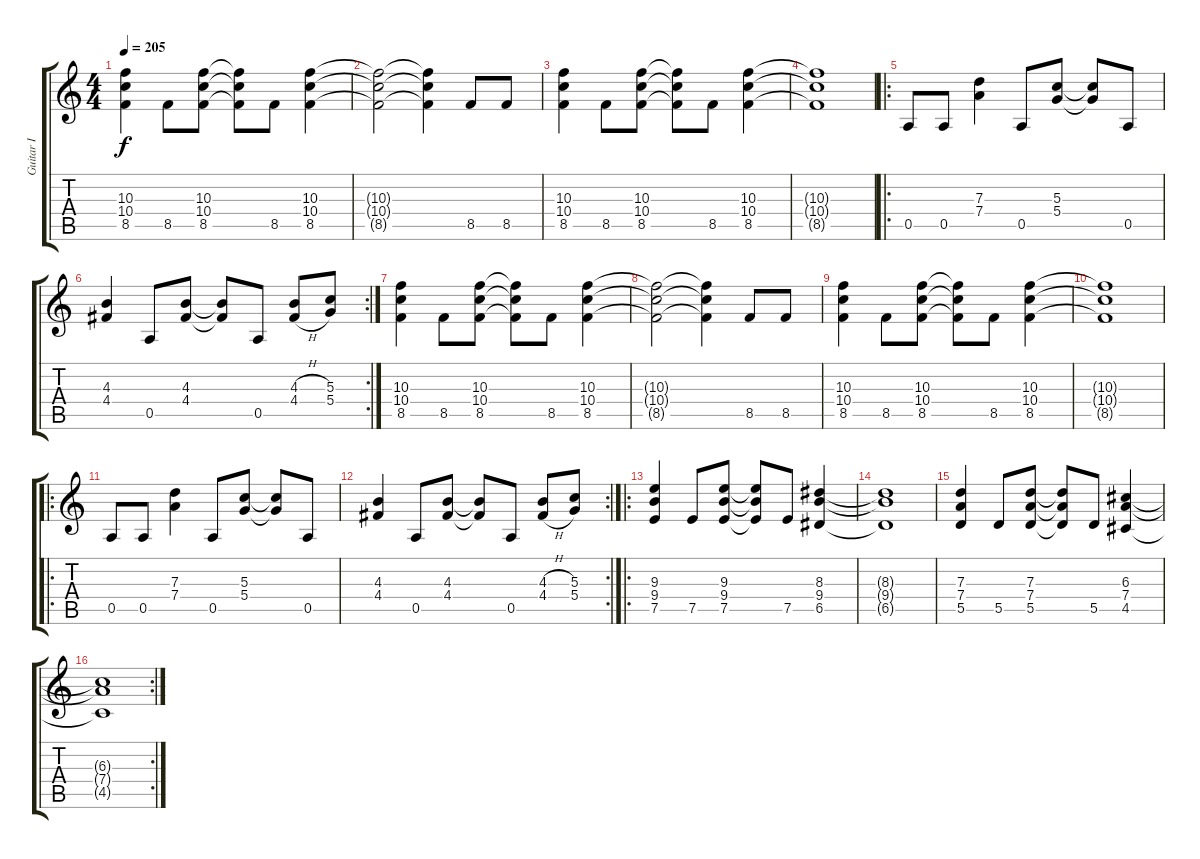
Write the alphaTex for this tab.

\track ("Guitar I" "Guitar I") {instrument distortionguitar}
\staff {score tabs}
\tuning (E4 B3 G3 D3 A2 E2) {hide}
\ts (4 4)
\tempo 205
\clef g2
\ks c
(10.3 10.4 8.5).4{dy f} 8.5.8 (10.3 10.4 8.5).8 (10.3{t} 10.4{t} 8.5{t}).8 8.5.8 (10.3 10.4 8.5).4 |
(10.3{t} 10.4{t} 8.5{t}).2 (10.3{t} 10.4{t} 8.5{t}).4 8.5.8 8.5.8 |
(10.3 10.4 8.5).4 8.5.8 (10.3 10.4 8.5).8 (10.3{t} 10.4{t} 8.5{t}).8 8.5.8 (10.3 10.4 8.5).4 |
(10.3{t} 10.4{t} 8.5{t}).1 |
\ro
0.5.8 0.5.8 (7.3 7.4).4 0.5.8 (5.3 5.4).8 (5.3{t} 5.4{t}).8 0.5.8 |
\rc 2
(4.3 4.4).4 0.5.8 (4.3 4.4).8 (4.3{t} 4.4{t}).8 0.5.8 (4.3{h} 4.4{h}).8 (5.3 5.4).8 |
(10.3 10.4 8.5).4 8.5.8 (10.3 10.4 8.5).8 (10.3{t} 10.4{t} 8.5{t}).8 8.5.8 (10.3 10.4 8.5).4 |
(10.3{t} 10.4{t} 8.5{t}).2 (10.3{t} 10.4{t} 8.5{t}).4 8.5.8 8.5.8 |
(10.3 10.4 8.5).4 8.5.8 (10.3 10.4 8.5).8 (10.3{t} 10.4{t} 8.5{t}).8 8.5.8 (10.3 10.4 8.5).4 |
(10.3{t} 10.4{t} 8.5{t}).1 |
\ro
0.5.8 0.5.8 (7.3 7.4).4 0.5.8 (5.3 5.4).8 (5.3{t} 5.4{t}).8 0.5.8 |
\rc 2
(4.3 4.4).4 0.5.8 (4.3 4.4).8 (4.3{t} 4.4{t}).8 0.5.8 (4.3{h} 4.4{h}).8 (5.3 5.4).8 |
\ro
(9.3 9.4 7.5).4 7.5.8 (9.3 9.4 7.5).8 (9.3{t} 9.4{t} 7.5{t}).8 7.5.8 (8.3 9.4 6.5).4 |
(8.3{t} 9.4{t} 6.5{t}).1 |
(7.3 7.4 5.5).4 5.5.8 (7.3 7.4 5.5).8 (7.3{t} 7.4{t} 5.5{t}).8 5.5.8 (6.3 7.4 4.5).4 |
\rc 2
(6.3{t} 7.4{t} 4.5{t}).1
